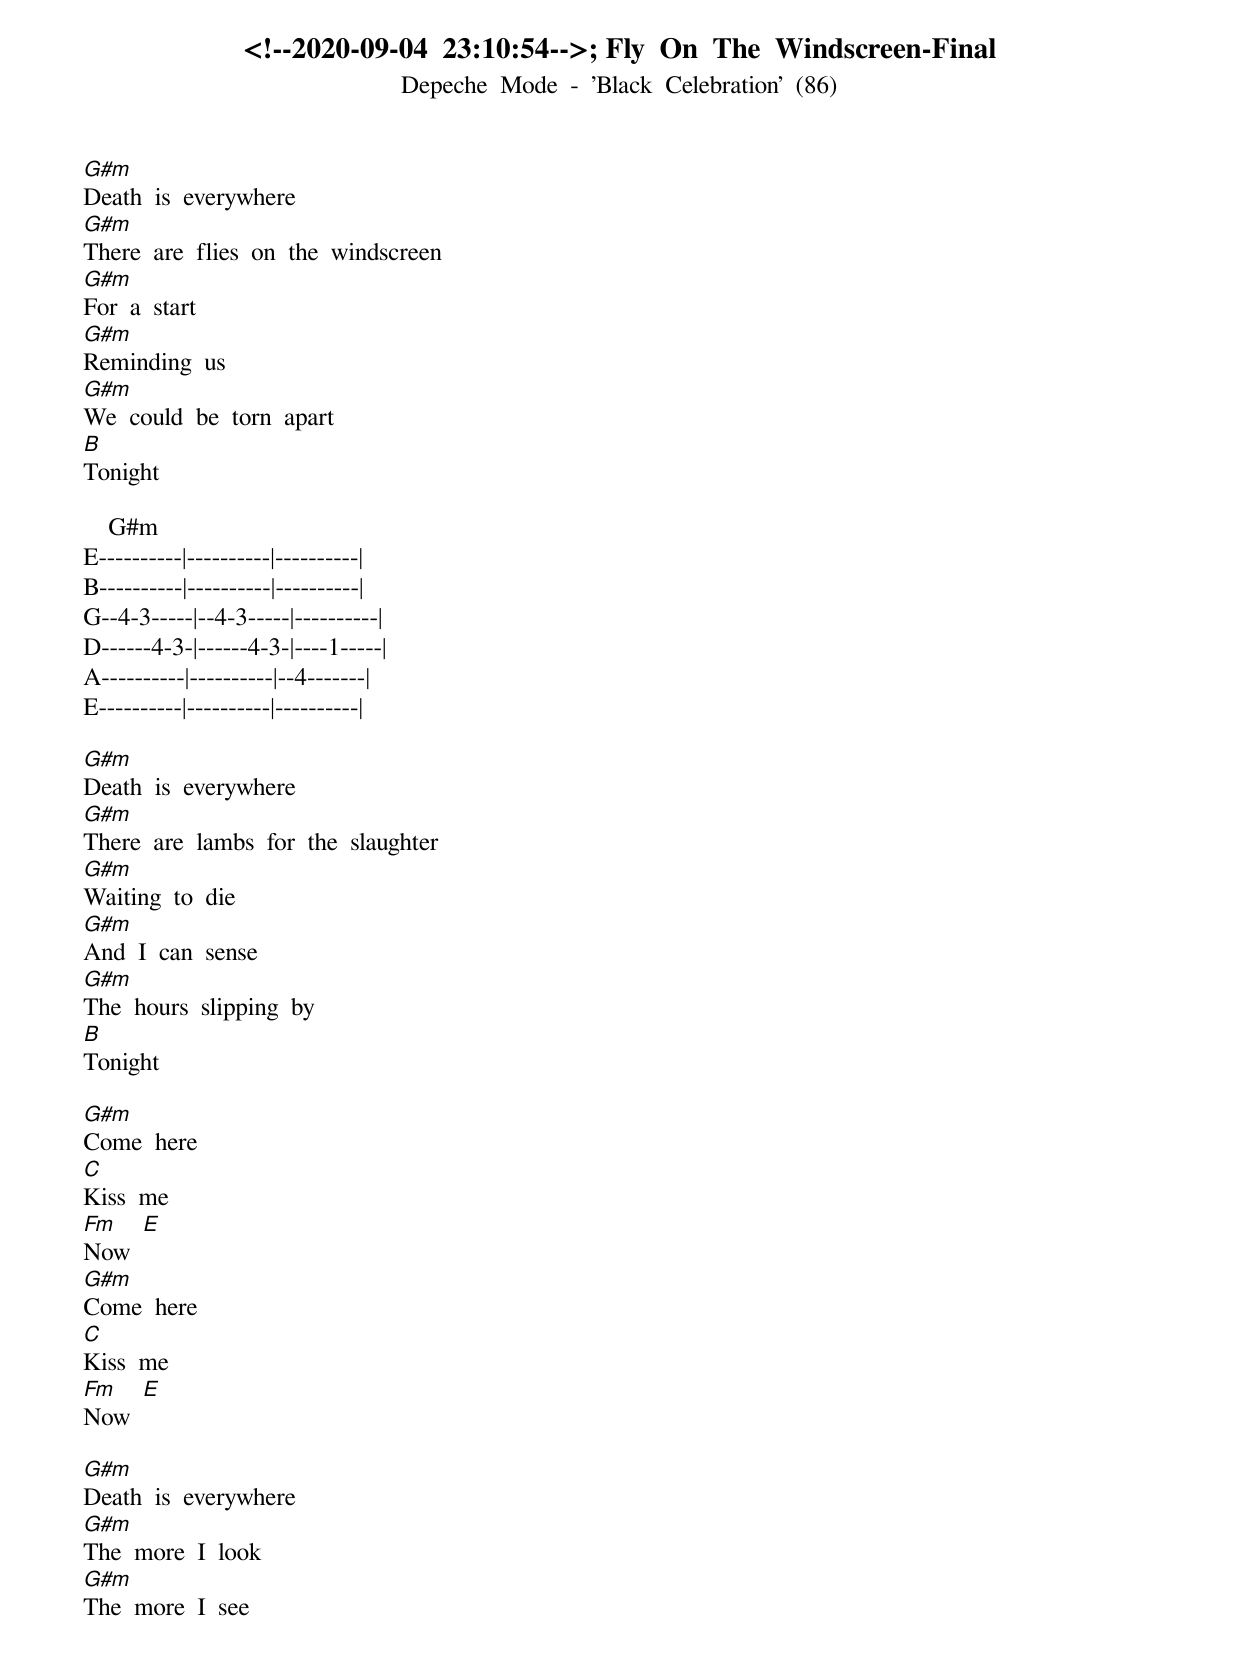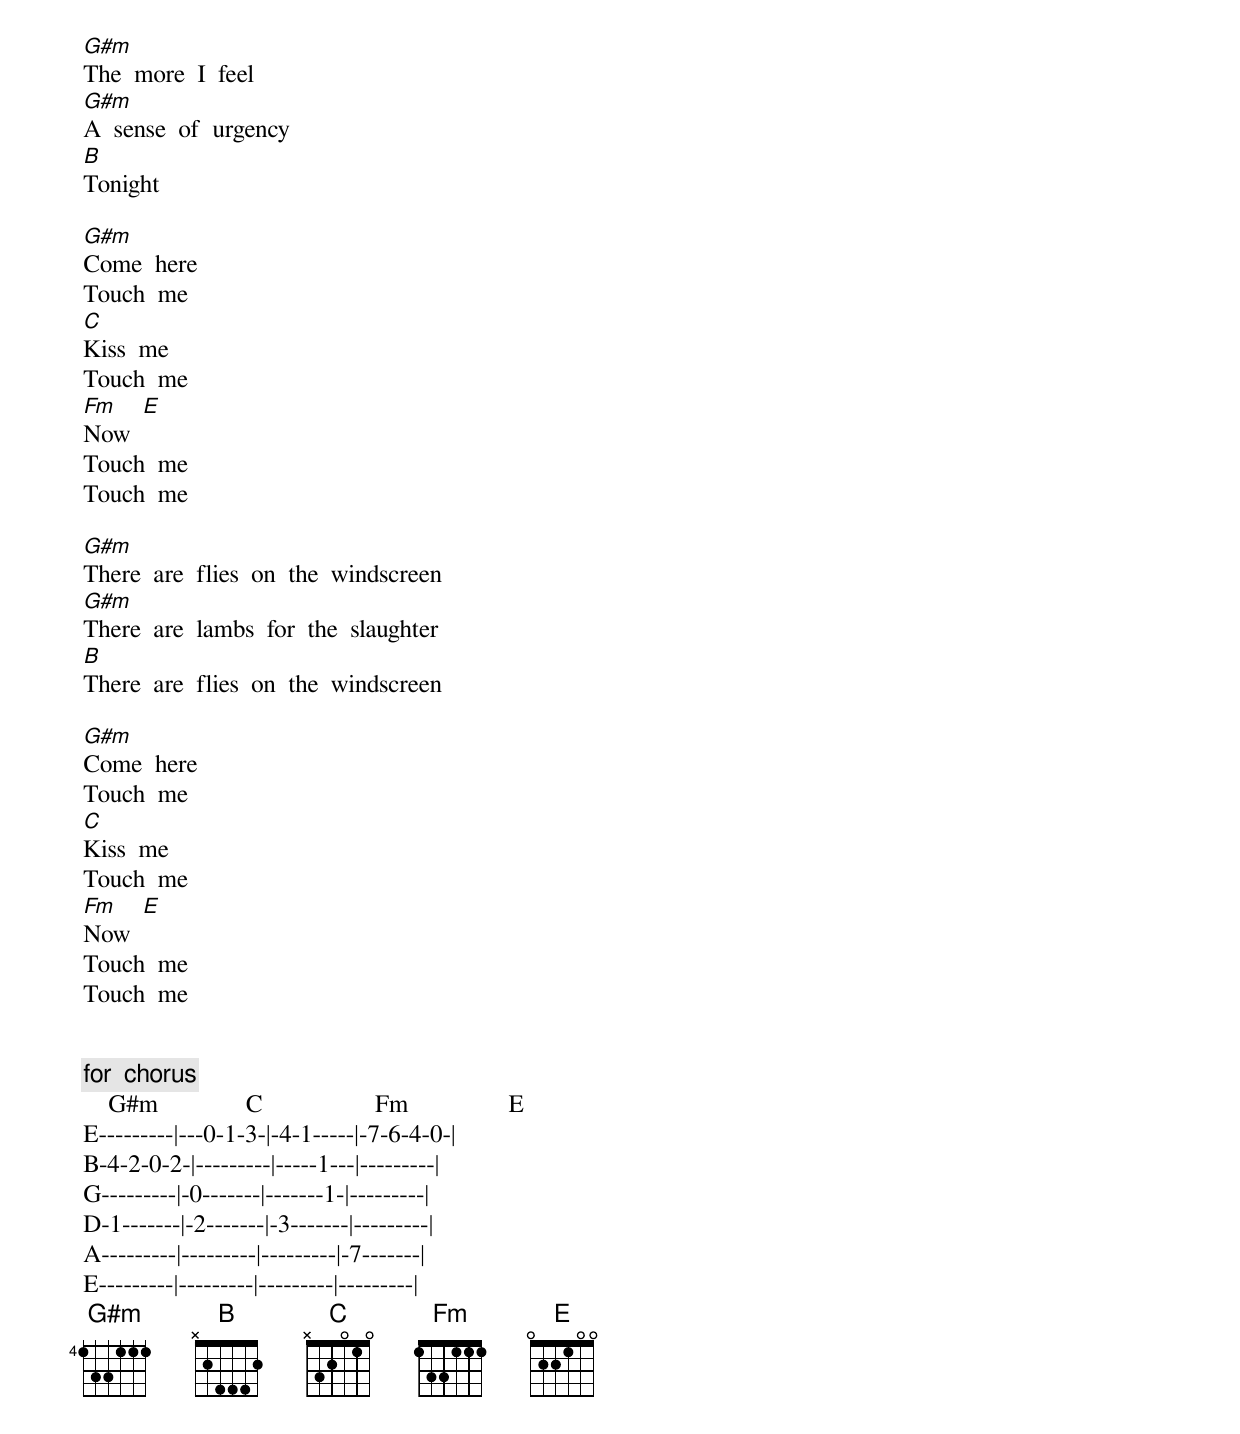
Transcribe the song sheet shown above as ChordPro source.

<!--2020-09-04 23:10:54-->
{title: Fly On The Windscreen-Final}
{subtitle: Depeche Mode - 'Black Celebration' (86)}


{define: G#m  - 466444}
{define: B    - 113331, comment: you call it A# and}
{                       B stands for 224442 for you (H for us)}
{define: C    - 332010}
{define: Fm   - 133111}
{define: E    - 476454}


[G#m]Death is everywhere
[G#m]There are flies on the windscreen
[G#m]For a start
[G#m]Reminding us
[G#m]We could be torn apart
[B]Tonight

  G#m
E----------|----------|----------|
B----------|----------|----------|
G--4-3-----|--4-3-----|----------|
D------4-3-|------4-3-|----1-----|
A----------|----------|--4-------|
E----------|----------|----------|

[G#m]Death is everywhere
[G#m]There are lambs for the slaughter
[G#m]Waiting to die
[G#m]And I can sense
[G#m]The hours slipping by
[B]Tonight

[G#m]Come here
[C]Kiss me
[Fm]Now [E]
[G#m]Come here
[C]Kiss me
[Fm]Now [E]

[G#m]Death is everywhere
[G#m]The more I look
[G#m]The more I see
[G#m]The more I feel
[G#m]A sense of urgency
[B]Tonight

[G#m]Come here
Touch me
[C]Kiss me
Touch me
[Fm]Now [E]
Touch me
Touch me

[G#m]There are flies on the windscreen
[G#m]There are lambs for the slaughter
[B]There are flies on the windscreen

[G#m]Come here
Touch me
[C]Kiss me
Touch me
[Fm]Now [E]
Touch me
Touch me


{comment: for chorus}
  G#m       C         Fm        E
E---------|---0-1-3-|-4-1-----|-7-6-4-0-|
B-4-2-0-2-|---------|-----1---|---------|
G---------|-0-------|-------1-|---------|
D-1-------|-2-------|-3-------|---------|
A---------|---------|---------|-7-------|
E---------|---------|---------|---------|
